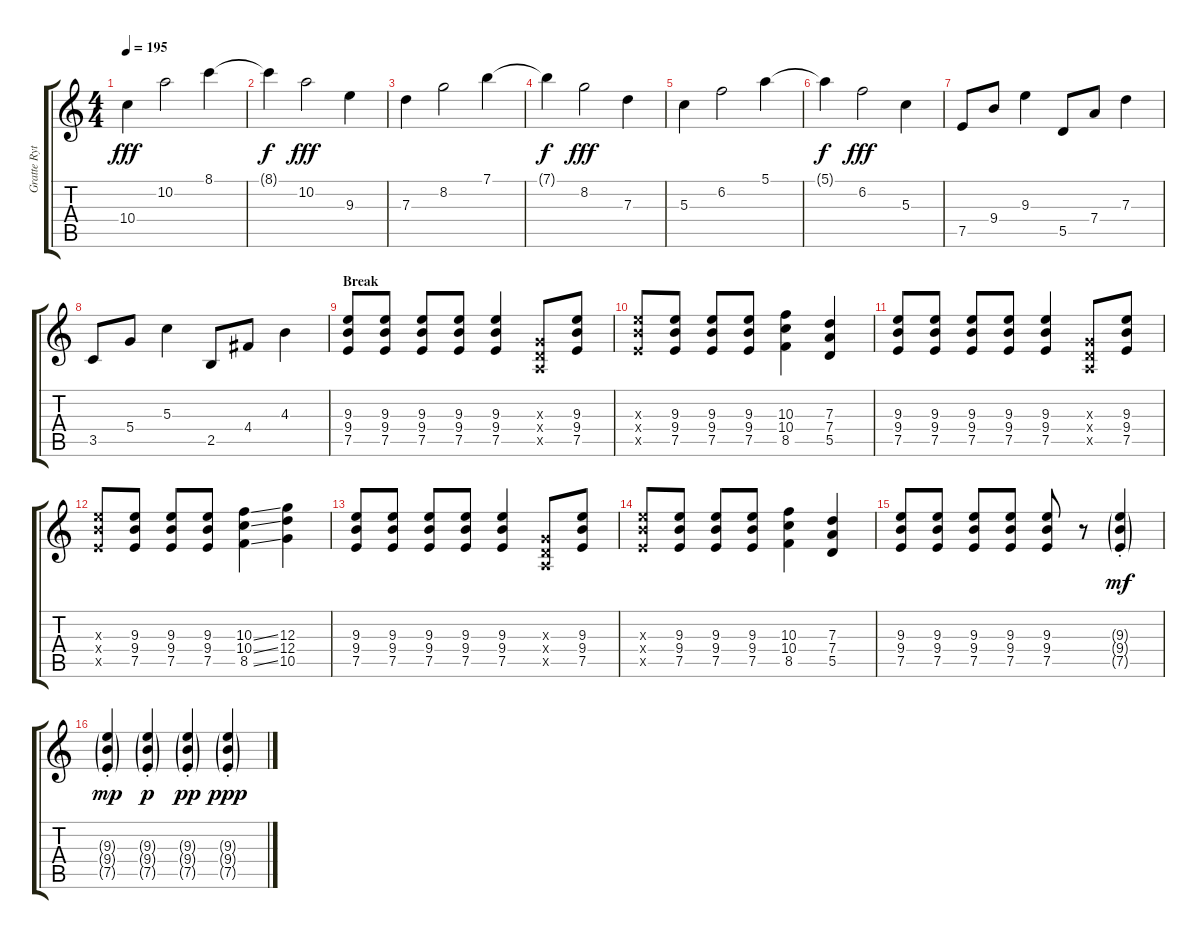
\track ("Gratte Rythme" "Gratte Ryt") {instrument overdrivenguitar}
\staff {score tabs}
\tuning (E4 B3 G3 D3 A2 E2) {hide}
\ts (4 4)
\tempo 195
\clef g2
\ks c
10.4.4{dy fff} 10.2.2 8.1.4 |
8.1{t}.4{dy f} 10.2.2{dy fff} 9.3.4 |
7.3.4 8.2.2 7.1.4 |
7.1{t}.4{dy f} 8.2.2{dy fff} 7.3.4 |
5.3.4 6.2.2 5.1.4 |
5.1{t}.4{dy f} 6.2.2{dy fff} 5.3.4 |
7.5.8 9.4.8 9.3.4 5.5.8 7.4.8 7.3.4 |
3.5.8 5.4.8 5.3.4 2.5.8 4.4.8 4.3.4 |
\section ("" "Break")
(9.3 9.4 7.5).8 (9.3 9.4 7.5).8 (9.3 9.4 7.5).8 (9.3 9.4 7.5).8 (9.3 9.4 7.5).4 (0.3{x} 0.4{x} 0.5{x}).8 (9.3 9.4 7.5).8 |
(9.3{x} 9.4{x} 7.5{x}).8 (9.3 9.4 7.5).8 (9.3 9.4 7.5).8 (9.3 9.4 7.5).8 (10.3 10.4 8.5).4 (7.3 7.4 5.5).4 |
(9.3 9.4 7.5).8 (9.3 9.4 7.5).8 (9.3 9.4 7.5).8 (9.3 9.4 7.5).8 (9.3 9.4 7.5).4 (0.3{x} 0.4{x} 0.5{x}).8 (9.3 9.4 7.5).8 |
(9.3{x} 9.4{x} 7.5{x}).8 (9.3 9.4 7.5).8 (9.3 9.4 7.5).8 (9.3 9.4 7.5).8 (10.3{ss} 10.4{ss} 8.5{ss}).4 (12.3 12.4 10.5).4 |
(9.3 9.4 7.5).8 (9.3 9.4 7.5).8 (9.3 9.4 7.5).8 (9.3 9.4 7.5).8 (9.3 9.4 7.5).4 (0.3{x} 0.4{x} 0.5{x}).8 (9.3 9.4 7.5).8 |
(9.3{x} 9.4{x} 7.5{x}).8 (9.3 9.4 7.5).8 (9.3 9.4 7.5).8 (9.3 9.4 7.5).8 (10.3 10.4 8.5).4 (7.3 7.4 5.5).4 |
(9.3 9.4 7.5).8 (9.3 9.4 7.5).8 (9.3 9.4 7.5).8 (9.3 9.4 7.5).8 (9.3 9.4 7.5).8 r.8 (9.3{g st} 9.4{g st} 7.5{g st}).4{dy mf} |
(9.3{g st} 9.4{g st} 7.5{g st}).4{dy mp} (9.3{g st} 9.4{g st} 7.5{g st}).4{dy p} (9.3{g st} 9.4{g st} 7.5{g st}).4{dy pp} (9.3{g st} 9.4{g st} 7.5{g st}).4{dy ppp}
